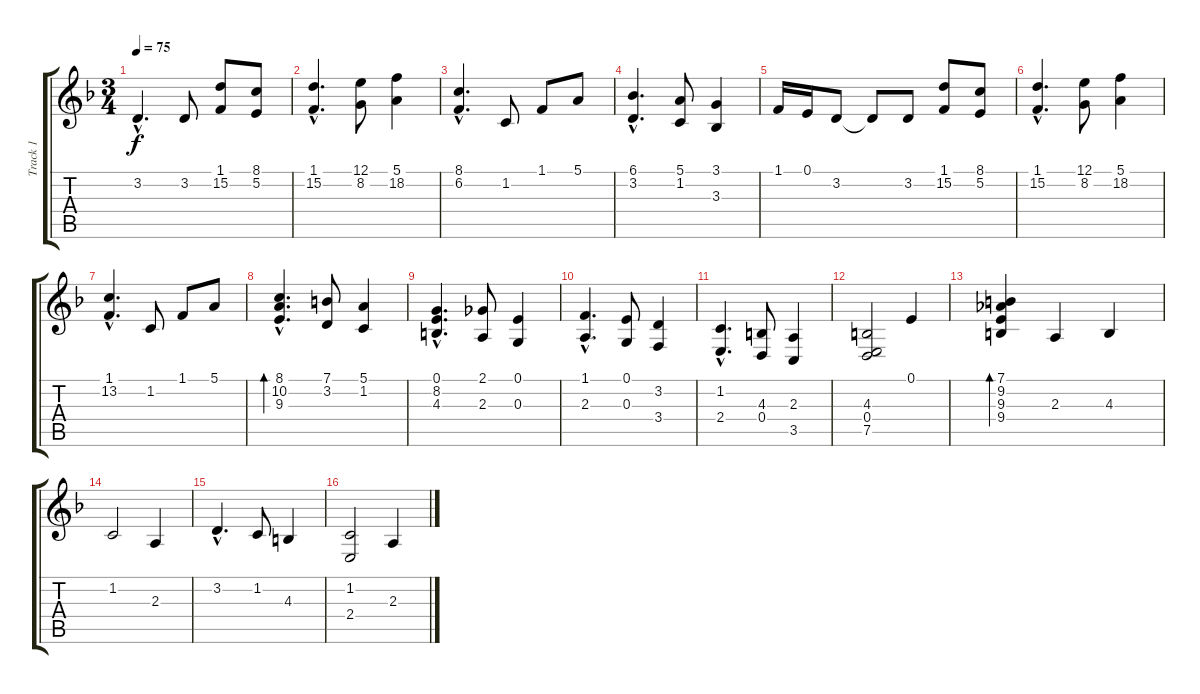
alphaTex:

\track ("Track 1" "Track 1") {instrument brightacousticpiano}
\staff {score tabs}
\tuning (E4 B3 G3 D3 A2 E2) {hide}
\ts (3 4)
\tempo 75
\clef g2
\ks f
3.2{hac}.4{d dy f} 3.2.8 (1.1 15.2).8 (8.1 5.2).8 |
(1.1{hac} 15.2{hac}).4{d} (12.1 8.2).8 (5.1 18.2).4 |
(8.1{hac} 6.2{hac}).4{d} 1.2.8 1.1.8 5.1.8 |
(6.1{hac} 3.2{hac}).4{d} (5.1 1.2).8 (3.1 3.3).4 |
1.1.16 0.1.16 3.2.8 3.2{t}.8 3.2.8 (1.1 15.2).8 (8.1 5.2).8 |
(1.1{hac} 15.2{hac}).4{d} (12.1 8.2).8 (5.1 18.2).4 |
(1.1{hac} 13.2{hac}).4{d} 1.2.8 1.1.8 5.1.8 |
(8.1{hac} 10.2{hac} 9.3{hac}).4{d bd 240} (7.1 3.2).8 (5.1 1.2).4 |
(0.1{hac} 8.2{hac} 4.3{hac}).4{d} (2.1 2.3).8 (0.1 0.3).4 |
(1.1{hac} 2.3{hac}).4{d} (0.1 0.3).8 (3.2 3.4).4 |
(1.2{hac} 2.4{hac}).4{d} (4.3 0.4).8 (2.3 3.5).4 |
(4.3 0.4 7.5).2 0.1.4 |
(7.1 9.2 9.3 9.4).4{bd 240} 2.3.4 4.3.4 |
1.2.2 2.3.4 |
3.2{hac}.4{d} 1.2.8 4.3.4 |
(1.2 2.4).2 2.3.4
